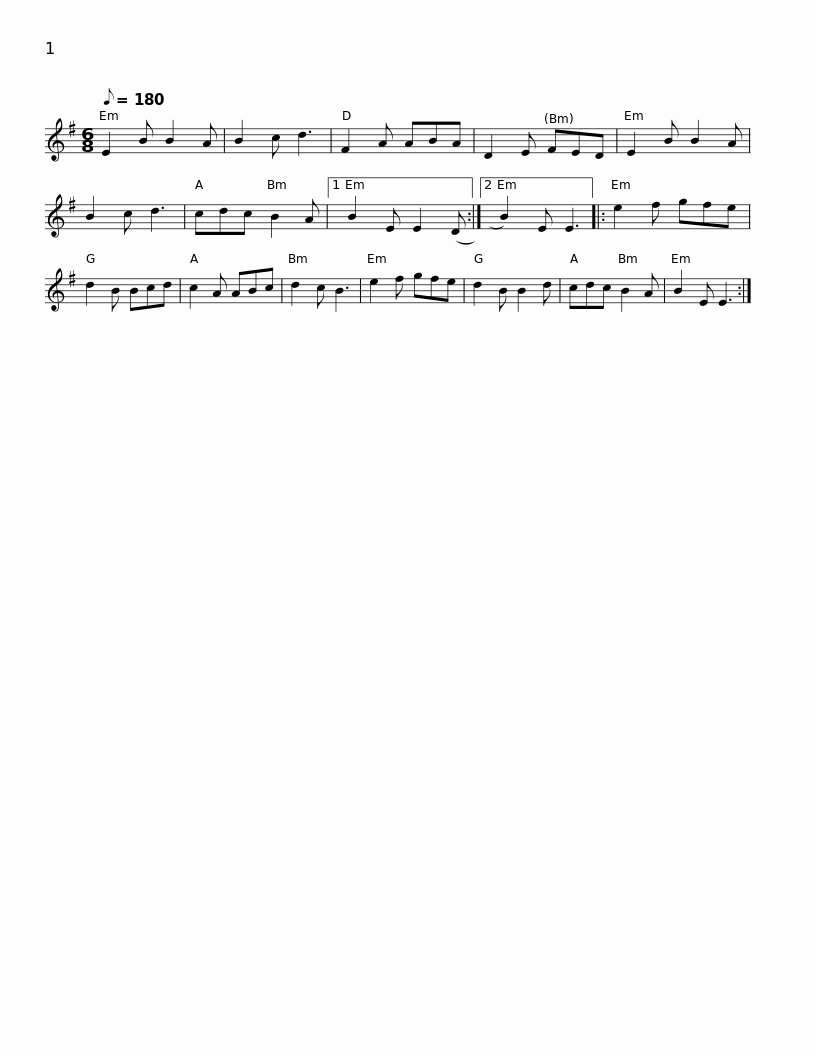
X:1
L:1/8
Q:1/8=180
M:6/8
I:linebreak $
K:Emin
V:1 treble
V:1
 E2 B B2 A | B2 c d3 | F2 A ABA | D2 E FED | E2 B B2 A | %5
 B2 c d3 | cdc B2 A |1 B2 E E2 (D :|2 B2) E E3 |:$ e2 f gfe | %10
 d2 B Bcd | c2 A ABc | d2 c B3 | e2 f gfe | d2 B B2 d | %15
 cdc B2 A | B2 E E3 :| %17
